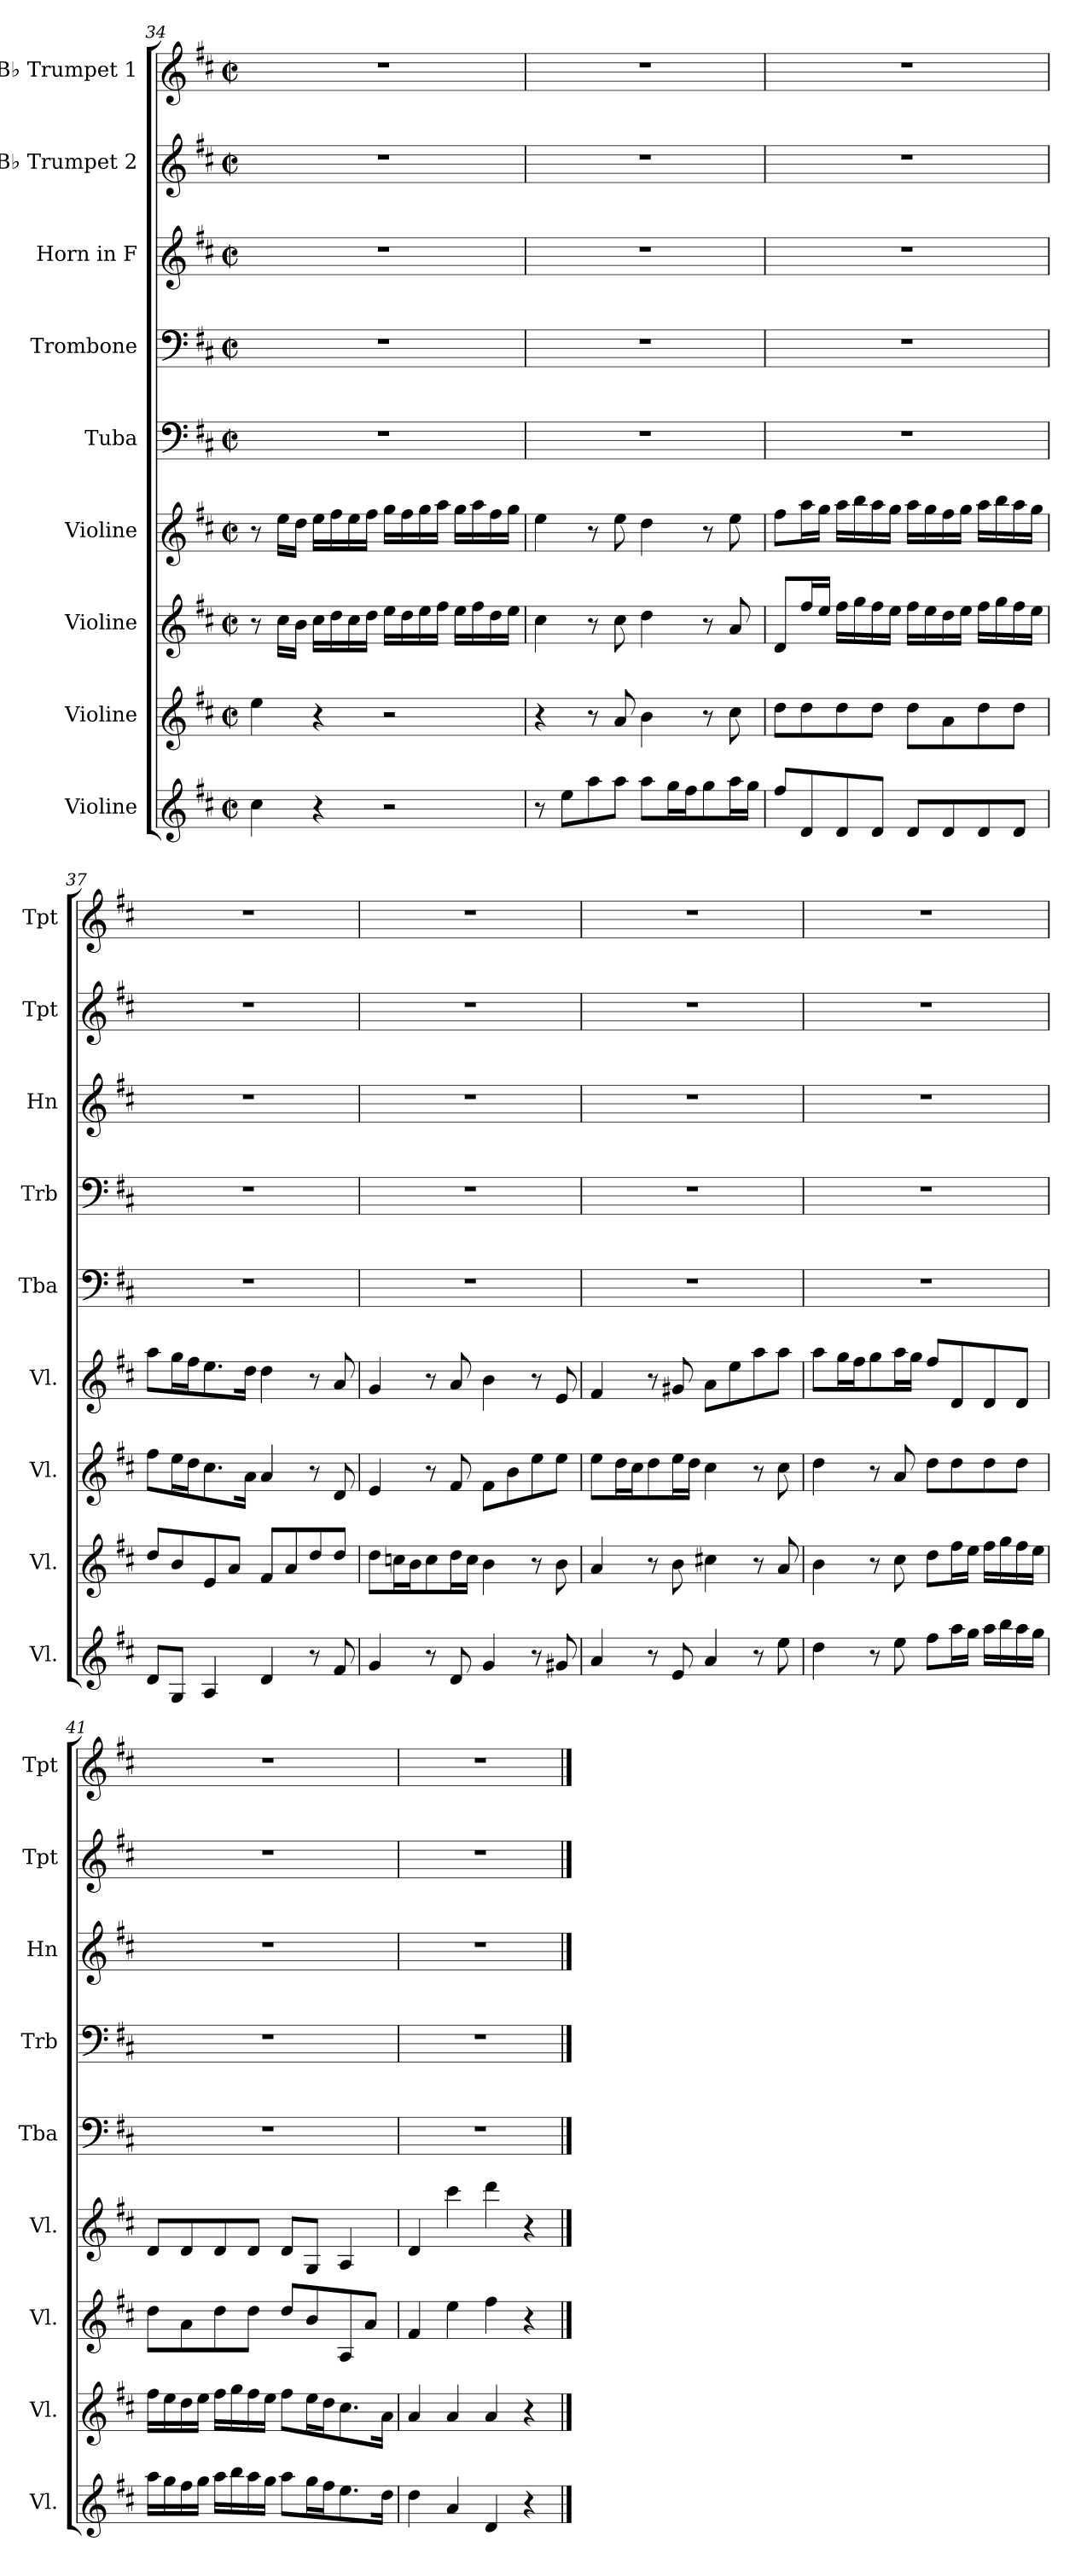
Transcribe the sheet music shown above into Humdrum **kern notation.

**kern	**kern	**kern	**kern	**kern	**kern	**kern	**kern	**kern
*part9	*part8	*part7	*part6	*part5	*part4	*part3	*part2	*part1
*staff9	*staff8	*staff7	*staff6	*staff5	*staff4	*staff3	*staff2	*staff1
*I"Violine	*I"Violine	*I"Violine	*I"Violine	*I"Tuba	*I"Trombone	*I"Horn in F	*I"B♭ Trumpet 2	*I"B♭ Trumpet 1
*I'Vl.	*I'Vl.	*I'Vl.	*I'Vl.	*I'Tba	*I'Trb	*I'Hn	*I'Tpt	*I'Tpt
!!LO:LB:g=z
*clefG2	*clefG2	*clefG2	*clefG2	*clefF4	*clefF4	*clefG2	*clefG2	*clefG2
*	*	*	*	*	*	*ITrd4c7	*ITrd1c2	*ITrd1c2
*k[f#c#]	*k[f#c#]	*k[f#c#]	*k[f#c#]	*k[f#c#]	*k[f#c#]	*k[f#]	*k[]	*k[]
*M2/2	*M2/2	*M2/2	*M2/2	*M2/2	*M2/2	*M2/2	*M2/2	*M2/2
*met(c|)	*met(c|)	*met(c|)	*met(c|)	*met(c|)	*met(c|)	*met(c|)	*met(c|)	*met(c|)
=34	=34	=34	=34	=34	=34	=34	=34	=34
4cc#\	4ee\	8r	8r	1r	1r	1r	1r	1r
.	.	16cc#\LL	16ee\LL	.	.	.	.	.
.	.	16b\JJ	16dd\JJ	.	.	.	.	.
4r	4r	16cc#\LL	16ee\LL	.	.	.	.	.
.	.	16dd\	16ff#\	.	.	.	.	.
.	.	16cc#\	16ee\	.	.	.	.	.
.	.	16dd\JJ	16ff#\JJ	.	.	.	.	.
2r	2r	16ee\LL	16gg\LL	.	.	.	.	.
.	.	16dd\	16ff#\	.	.	.	.	.
.	.	16ee\	16gg\	.	.	.	.	.
.	.	16ff#\JJ	16aa\JJ	.	.	.	.	.
.	.	16ee\LL	16gg\LL	.	.	.	.	.
.	.	16ff#\	16aa\	.	.	.	.	.
.	.	16dd\	16ff#\	.	.	.	.	.
.	.	16ee\JJ	16gg\JJ	.	.	.	.	.
=35	=35	=35	=35	=35	=35	=35	=35	=35
8r	4r	4cc#\	4ee\	1r	1r	1r	1r	1r
8ee\L	.	.	.	.	.	.	.	.
8aa\	8r	8r	8r	.	.	.	.	.
8aa\J	8a/	8cc#\	8ee\	.	.	.	.	.
8aa\L	4b\	4dd\	4dd\	.	.	.	.	.
16gg\L	.	.	.	.	.	.	.	.
16ff#\J	.	.	.	.	.	.	.	.
8gg\	8r	8r	8r	.	.	.	.	.
16aa\L	8cc#\	8a/	8ee\	.	.	.	.	.
16gg\JJ	.	.	.	.	.	.	.	.
=36	=36	=36	=36	=36	=36	=36	=36	=36
8ff#/L	8dd\L	8d/L	8ff#\L	1r	1r	1r	1r	1r
8d/	8dd\	16ff#/L	16aa\L	.	.	.	.	.
.	.	16ee/JJ	16gg\JJ	.	.	.	.	.
8d/	8dd\	16ff#\LL	16aa\LL	.	.	.	.	.
.	.	16gg\	16bb\	.	.	.	.	.
8d/J	8dd\J	16ff#\	16aa\	.	.	.	.	.
.	.	16ee\JJ	16gg\JJ	.	.	.	.	.
8d/L	8dd\L	16ff#\LL	16aa\LL	.	.	.	.	.
.	.	16ee\	16gg\	.	.	.	.	.
8d/	8a\	16dd\	16ff#\	.	.	.	.	.
.	.	16ee\JJ	16gg\JJ	.	.	.	.	.
8d/	8dd\	16ff#\LL	16aa\LL	.	.	.	.	.
.	.	16gg\	16bb\	.	.	.	.	.
8d/J	8dd\J	16ff#\	16aa\	.	.	.	.	.
.	.	16ee\JJ	16gg\JJ	.	.	.	.	.
!!LO:LB:g=z
=37	=37	=37	=37	=37	=37	=37	=37	=37
8d/L	8dd/L	8ff#\L	8aa\L	1r	1r	1r	1r	1r
8G/J	8b/	16ee\L	16gg\L	.	.	.	.	.
.	.	16dd\J	16ff#\J	.	.	.	.	.
4A/	8e/	8.cc#\	8.ee\	.	.	.	.	.
.	8a/J	.	.	.	.	.	.	.
.	.	16a\Jk	16dd\Jk	.	.	.	.	.
4d/	8f#/L	4a/	4dd\	.	.	.	.	.
.	8a/	.	.	.	.	.	.	.
8r	8dd/	8r	8r	.	.	.	.	.
8f#/	8dd/J	8d/	8a/	.	.	.	.	.
=38	=38	=38	=38	=38	=38	=38	=38	=38
4g/	8dd\L	4e/	4g/	1r	1r	1r	1r	1r
.	16ccn\L	.	.	.	.	.	.	.
.	16b\J	.	.	.	.	.	.	.
8r	8cc\	8r	8r	.	.	.	.	.
8d/	16dd\L	8f#/	8a/	.	.	.	.	.
.	16cc\JJ	.	.	.	.	.	.	.
4g/	4b\	8f#\L	4b\	.	.	.	.	.
.	.	8b\	.	.	.	.	.	.
8r	8r	8ee\	8r	.	.	.	.	.
8g#X/	8b\	8ee\J	8e/	.	.	.	.	.
=39	=39	=39	=39	=39	=39	=39	=39	=39
4a/	4a/	8ee\L	4f#/	1r	1r	1r	1r	1r
.	.	16dd\L	.	.	.	.	.	.
.	.	16cc#\J	.	.	.	.	.	.
8r	8r	8dd\	8r	.	.	.	.	.
8e/	8b\	16ee\L	8g#X/	.	.	.	.	.
.	.	16dd\JJ	.	.	.	.	.	.
4a/	4cc#X\	4cc#\	8a\L	.	.	.	.	.
.	.	.	8ee\	.	.	.	.	.
8r	8r	8r	8aa\	.	.	.	.	.
8ee\	8a/	8cc#\	8aa\J	.	.	.	.	.
!!LO:PB:g=z
=40	=40	=40	=40	=40	=40	=40	=40	=40
4dd\	4b\	4dd\	8aa\L	1r	1r	1r	1r	1r
.	.	.	16gg\L	.	.	.	.	.
.	.	.	16ff#\J	.	.	.	.	.
8r	8r	8r	8gg\	.	.	.	.	.
8ee\	8cc#\	8a/	16aa\L	.	.	.	.	.
.	.	.	16gg\JJ	.	.	.	.	.
8ff#\L	8dd\L	8dd\L	8ff#/L	.	.	.	.	.
16aa\L	16ff#\L	8dd\	8d/	.	.	.	.	.
16gg\JJ	16ee\JJ	.	.	.	.	.	.	.
16aa\LL	16ff#\LL	8dd\	8d/	.	.	.	.	.
16bb\	16gg\	.	.	.	.	.	.	.
16aa\	16ff#\	8dd\J	8d/J	.	.	.	.	.
16gg\JJ	16ee\JJ	.	.	.	.	.	.	.
=41	=41	=41	=41	=41	=41	=41	=41	=41
16aa\LL	16ff#\LL	8dd\L	8d/L	1r	1r	1r	1r	1r
16gg\	16ee\	.	.	.	.	.	.	.
16ff#\	16dd\	8a\	8d/	.	.	.	.	.
16gg\JJ	16ee\JJ	.	.	.	.	.	.	.
16aa\LL	16ff#\LL	8dd\	8d/	.	.	.	.	.
16bb\	16gg\	.	.	.	.	.	.	.
16aa\	16ff#\	8dd\J	8d/J	.	.	.	.	.
16gg\JJ	16ee\JJ	.	.	.	.	.	.	.
8aa\L	8ff#\L	8dd/L	8d/L	.	.	.	.	.
16gg\L	16ee\L	8b/	8G/J	.	.	.	.	.
16ff#\J	16dd\J	.	.	.	.	.	.	.
8.ee\	8.cc#\	8A/	4A/	.	.	.	.	.
.	.	8a/J	.	.	.	.	.	.
16dd\Jk	16a\Jk	.	.	.	.	.	.	.
=42	=42	=42	=42	=42	=42	=42	=42	=42
4dd\	4a/	4f#/	4d/	1r	1r	1r	1r	1r
4a/	4a/	4ee\	4ccc#\	.	.	.	.	.
4d/	4a/	4ff#\	4ddd\	.	.	.	.	.
4r	4r	4r	4r	.	.	.	.	.
==	==	==	==	==	==	==	==	==
*-	*-	*-	*-	*-	*-	*-	*-	*-
